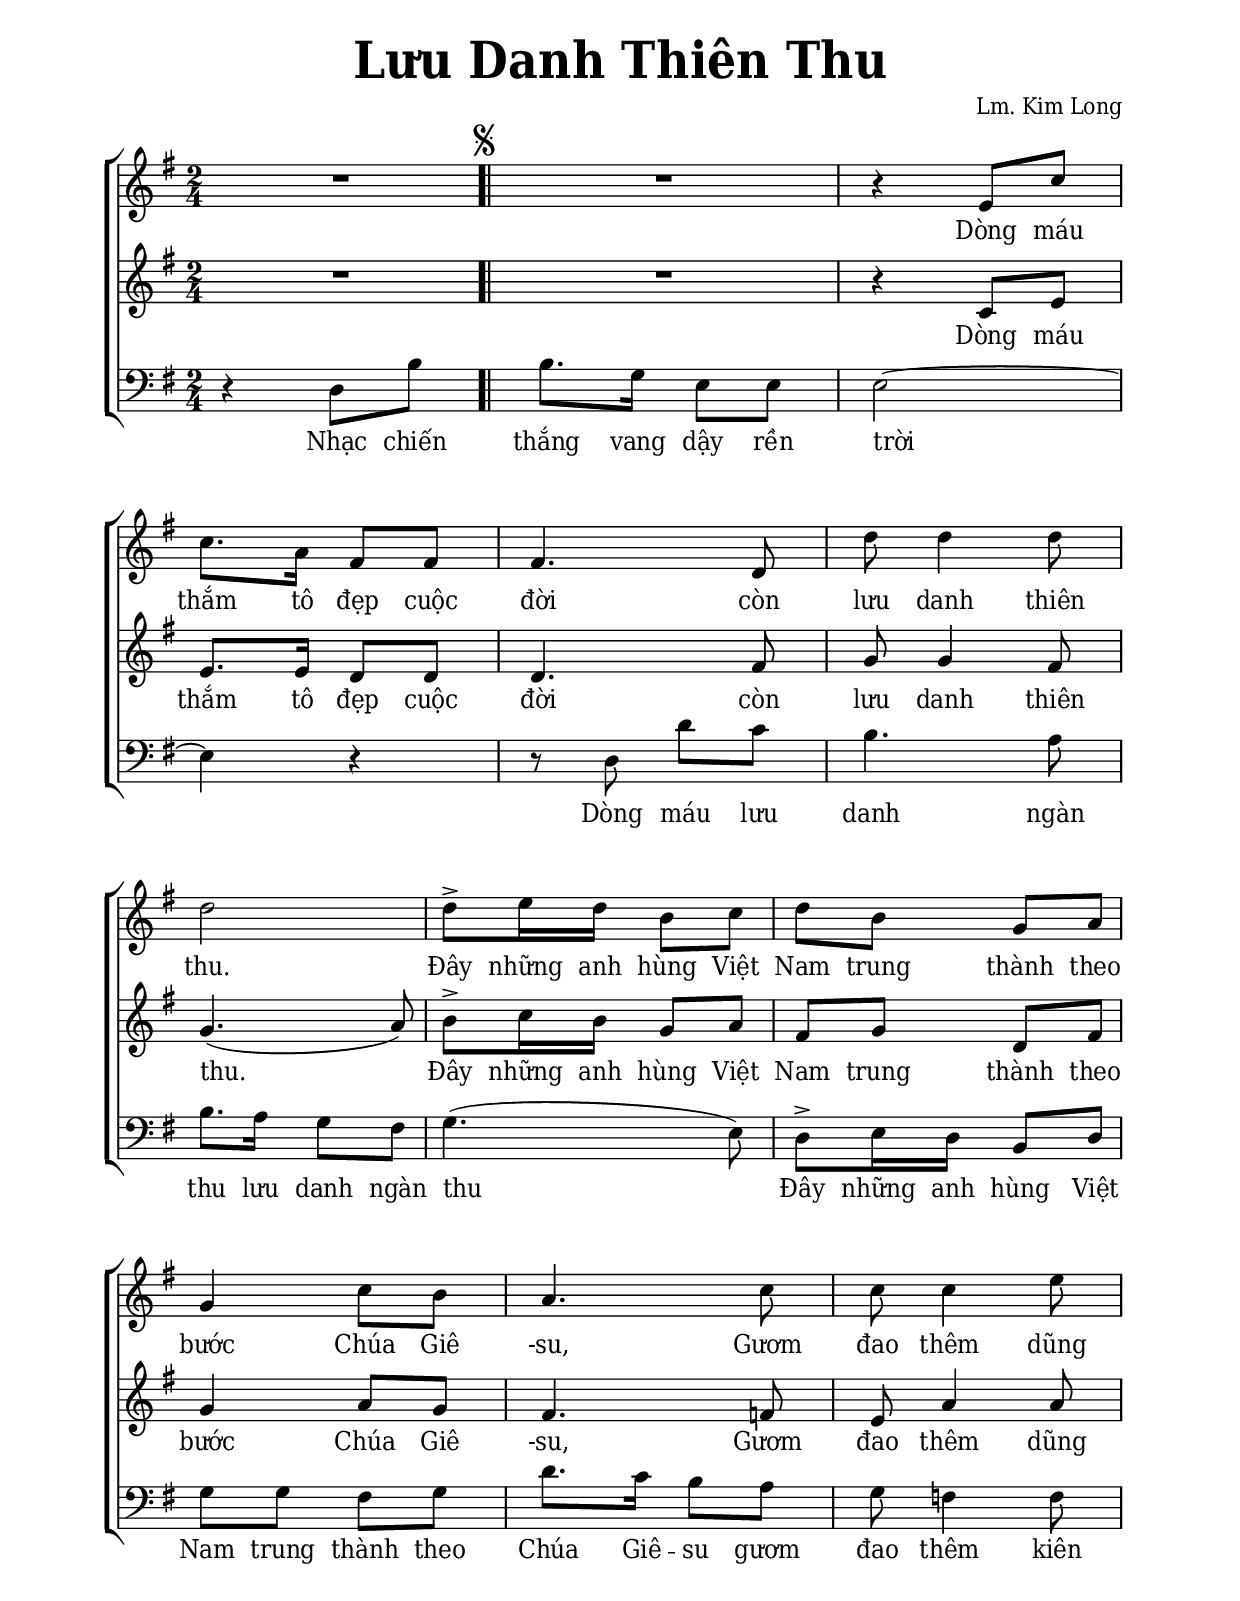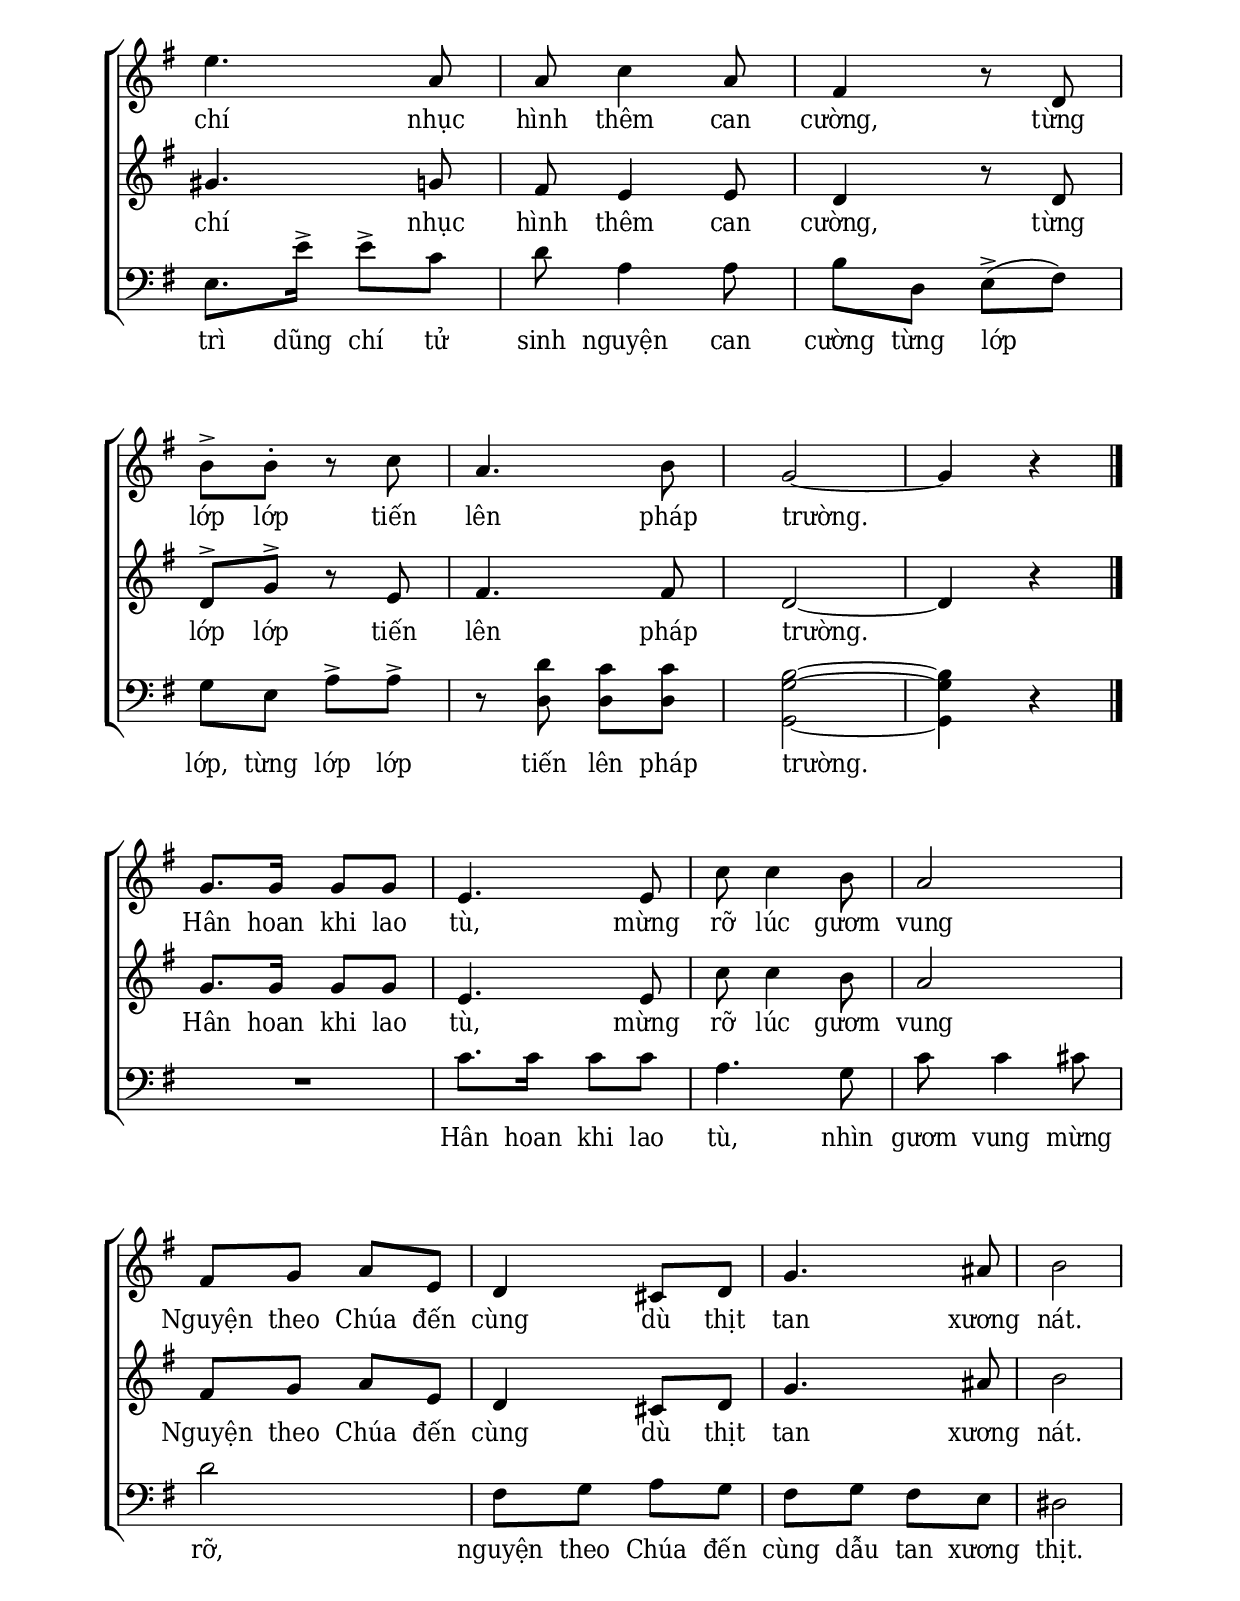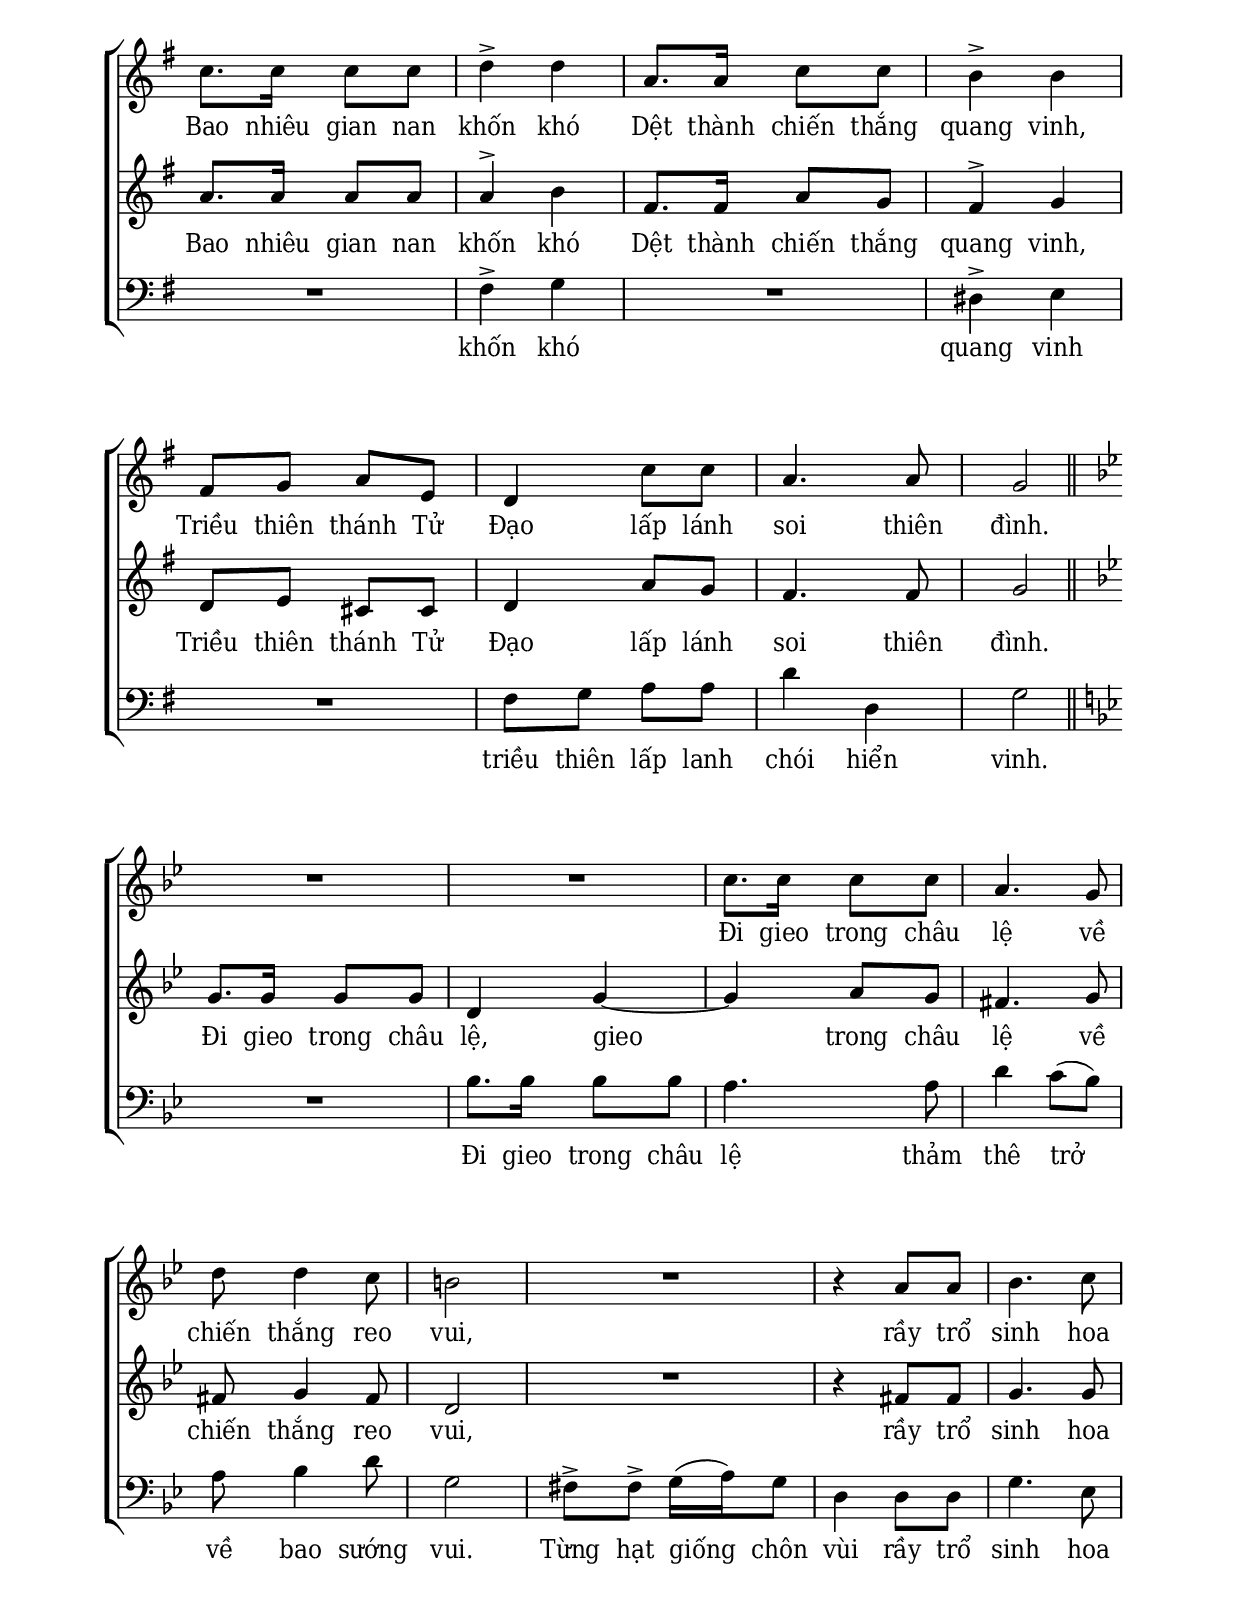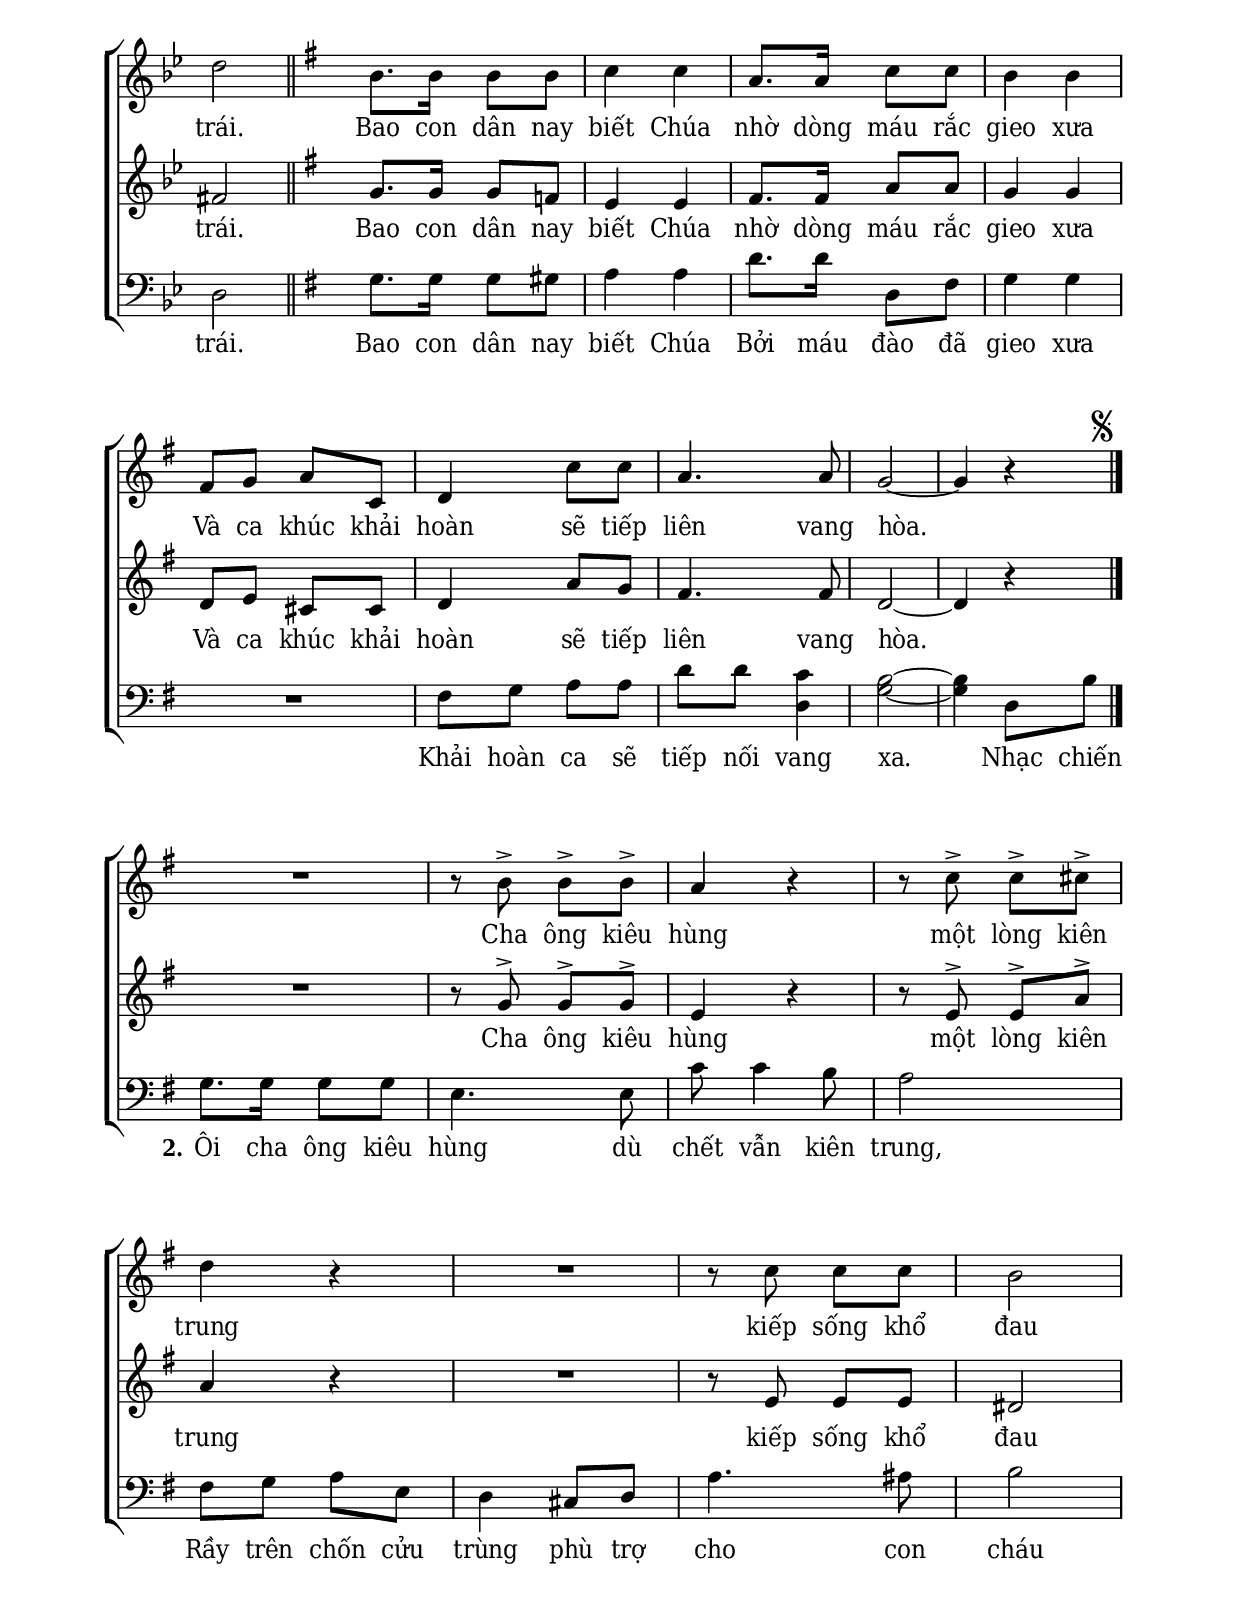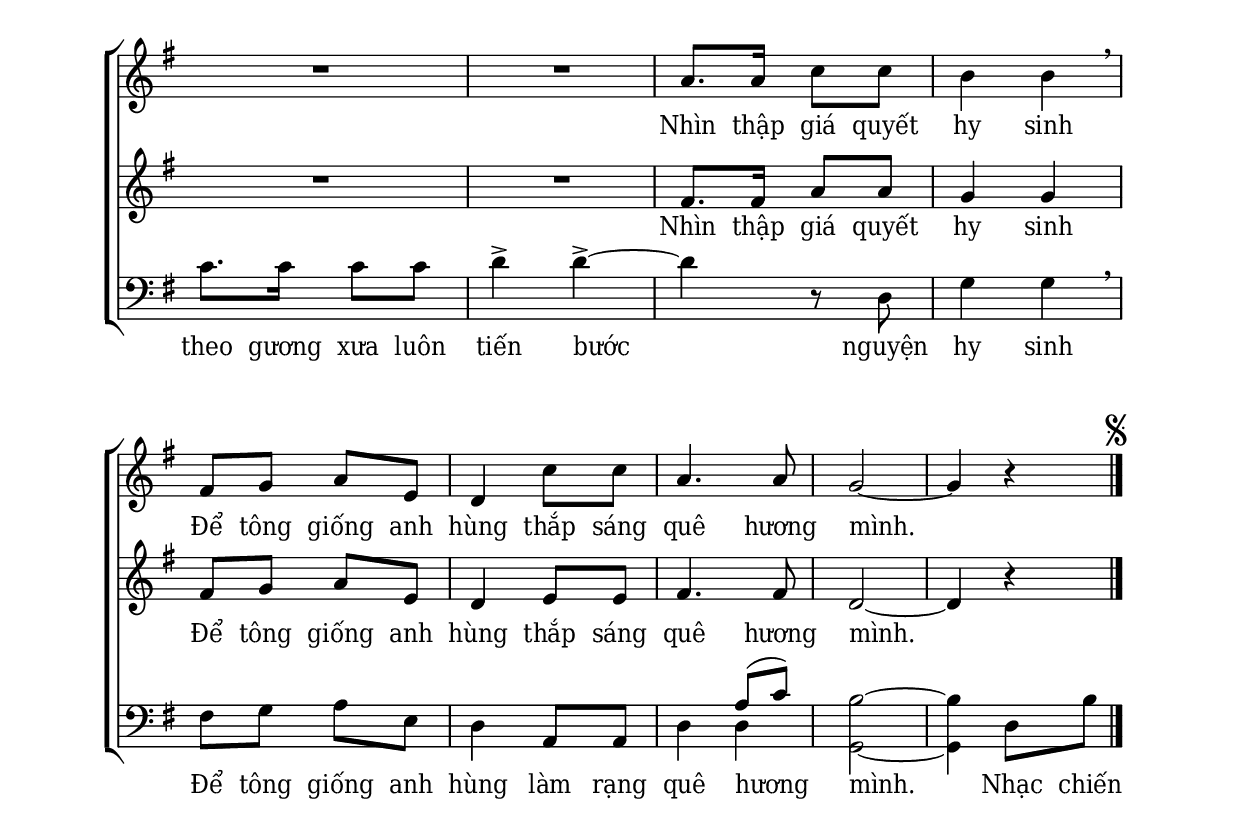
% Cài đặt chung
\version "2.22.1"
\include "english.ly"

\header {
  title = \markup { \fontsize #3 "Lưu Danh Thiên Thu" }
  composer = "Lm. Kim Long"
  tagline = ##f
}

% Nhạc
nhacDiepKhucSop = \relative c' {
  R2
  \once \override Score.RehearsalMark.font-size = #0.1
  \mark \markup { \musicglyph #"scripts.segno" }
  \bar ".|"
  R2
  r4 e8 c' |
  c8. a16 fs8 fs |
  fs4. d8 |
  d' d4 d8 |
  d2 |
  d8 ^> e16 d b8 c |
  d b g a |
  g4 c8 b |
  a4. c8 |
  c c4 e8 |
  e4. a,8 |
  a c4 a8 |
  fs4 r8 d |
  b' ^> b ^. r8 c |
  a4. b8 |
  g2 ~ |
  g4 r \bar "|."
  
  g8. g16 g8 g |
  e4. e8 |
  c' c4 b8 |
  a2 |
  fs8 g a e |
  d4 cs8 d |
  g4. as8 |
  b2 |
  c8. c16 c8 c |
  d4 ^> d |
  a8. a16 c8 c |
  b4 ^> b |
  fs8 g a e |
  d4 c'8 c |
  a4. a8 |
  g2 \bar "||" \break
  
  \set Staff.printKeyCancellation = ##f
  \key bf \major
  R2*2
  c8. c16 c8 c |
  a4. g8 |
  d' d4 c8 |
  b!2 |
  R2
  r4 a8 a |
  bf4. c8 |
  d2 \bar "||"
  
  \key g \major
  b8. b16 b8 b |
  c4 c |
  a8. a16 c8 c |
  b4 b |
  fs8 g a c, |
  d4 c'8 c |
  a4. a8 |
  g2 ~ |
  g4
  \once \override Score.RehearsalMark.font-size = #0.1
  \tweak extra-offset #'(10 . 0)
  \mark \markup { \musicglyph #"scripts.segno" }
  r \bar "|." \break
  
  R2
  r8 b ^> b ^> b ^> |
  a4 r |
  r8 c ^> c ^> cs ^> |
  d4 r |
  R2
  r8 c c c |
  b2 |
  R2*2
  a8. a16 c8 c |
  b4 b \breathe |
  fs8 g a e |
  d4 c'8 c |
  a4. a8 |
  g2 ~ |
  g4 r
  \once \override Score.RehearsalMark.font-size = #0.1
  \mark \markup { \musicglyph #"scripts.segno" }
  \bar "|."
}

nhacDiepKhucAlto = \relative c' {
  R2*2
  r4 c8 e |
  e8. e16 d8 d |
  d4. fs8 |
  g g4 fs8 |
  g4. (a8) |
  b ^> c16 b g8 a |
  fs g d fs |
  g4 a8 g |
  fs4. f!8 |
  e a4 a8 |
  gs4. g!8 |
  fs e4 e8 |
  d4 r8 d |
  d ^> g ^> r e |
  fs4. fs8 |
  d2 ~ |
  d4 r |
  
  g8. g16 g8 g |
  e4. e8 |
  c' c4 b8 |
  a2 |
  fs8 g a e |
  d4 cs8 d |
  g4. as8 |
  b2 |
  a8. a16 a8 a |
  a4 ^> b |
  fs8. fs16 a8 g |
  fs4 ^> g |
  d8 e cs cs |
  d4 a'8 g |
  fs4. fs8 |
  g2 |
  
  \set Staff.printKeyCancellation = ##f
  \key bf \major
  g8. g16 g8 g |
  d4 g ~ |
  g a8 g |
  fs4. g8 |
  fs g4 fs8 |
  d2 |
  R2
  r4 fs8 fs |
  g4. g8 |
  fs2 |
  
  \key g \major
  g8. g16 g8 f! |
  e4 e |
  fs8. fs16 a8 a |
  g4 g |
  d8 e cs cs |
  d4 a'8 g |
  fs4. fs8 |
  d2 ~ |
  d4 r |
  R2
  r8 g ^> g ^> g ^> |
  e4 r |
  r8 e ^> e ^> a ^> |
  a4 r |
  R2
  r8 e e e |
  ds2 |
  R2*2
  fs8. fs16 a8 a |
  g4 g |
  fs8 g a e |
  d4 e8 e |
  fs4. fs8 |
  d2 ~ |
  d4 r
}

nhacDiepKhucBas = \relative c {
  r4 d8 b' |
  b8. g16 e8 e|
  e2 ~ |
  e4 r |
  r8 d d' c |
  b4. a8 |
  b8. a16 g8 fs |
  g4. (e8) |
  d ^> e16 d b8 d |
  g g fs g |
  d'8. c16 b8 a |
  g f!4 f8 |
  e8. e'16 ^> e8 ^> c |
  d a4 a8 |
  b d, e ^> (fs) |
  g e a ^> a ^> |
  r <d d,> <c d,> <c d,> |
  <b g g,>2 ~ |
  <b g g,>4 r |
  R2
  c8. c16 c8 c |
  a4. g8 |
  c8 c4 cs8 |
  d2 |
  fs,8 g a g |
  fs g fs e |
  ds2 |
  R2
  fs4 ^> g |
  R2
  ds4 ^> e |
  R2
  fs8 g a a |
  d4 d, |
  g2 |
  
  \key bf \major
  R2
  bf8. bf16 bf8 bf |
  a4. a8 |
  d4 c8 (bf) |
  a bf4 d8 |
  g,2 |
  fs8 ^> fs ^> g16 (a) g8 |
  d4 d8 d |
  g4. ef8 |
  d2 |
  
  \set Staff.printKeyCancellation = ##f
  \key g \major
  g8. g16 g8 gs |
  a4 a |
  d8. d16 d,8 fs |
  g4 g |
  R2
  fs8 g a a |
  d d <c d,>4 |
  <b g>2 ~ |
  <b g>4 d,8 b' |
  g8. g16 g8 g |
  e4. e8 |
  c'8 c4 b8 |
  a2 |
  fs8 g a e |
  d4cs8 d |
  a'4. as8 |
  b2 |
  c8. c16 c8 c |
  d4 ^> d ^> ~ |
  d r8 d, |
  g4 g \breathe |
  fs8 g a e |
  d4 a8 a |
  d4
  <<
    {
      \voiceOne
      a'8 (c)
    }
    \new Voice = "splitpart" {
      \voiceTwo
      d,4
    }
  >>
  \oneVoice
  <b' g,>2 ~ |
  <b g,>4 d,8 b'
}

% Lời
loiDiepKhucSop = \lyricmode {
  Dòng máu thắm tô đẹp cuộc đời
  còn lưu danh thiên thu.
  Đây những anh hùng Việt Nam trung thành theo bước Chúa Giê -su,
  Gươm đao thêm dũng chí nhục hình thêm can cường,
  từng lớp lớp tiến lên pháp trường.
  
  Hân hoan khi lao tù, mừng rỡ lúc gươm vung
  Nguyện theo Chúa đến cùng dù thịt tan xương nát.
  Bao nhiêu gian nan khốn khó
  Dệt thành chiến thắng quang vinh,
  Triều thiên thánh Tử Đạo lấp lánh soi thiên đình.
  Đi gieo trong châu lệ về chiến thắng reo vui,
  rầy trổ sinh hoa trái.
  Bao con dân nay biết Chúa nhờ dòng máu rắc gieo xưa
  Và ca khúc khải hoàn sẽ tiếp liên vang hòa.
  Cha ông kiêu hùng một lòng kiên trung
  kiếp sống khổ đau
  Nhìn thập giá quyết hy sinh
  Để tông giống anh hùng thắp sáng quê hương mình.
}

loiDiepKhucAlto = \lyricmode {
  Dòng máu thắm tô đẹp cuộc đời
  còn lưu danh thiên thu.
  Đây những anh hùng Việt Nam trung thành theo bước Chúa Giê -su,
  Gươm đao thêm dũng chí nhục hình thêm can cường,
  từng lớp lớp tiến lên pháp trường.
  
  Hân hoan khi lao tù, mừng rỡ lúc gươm vung
  Nguyện theo Chúa đến cùng dù thịt tan xương nát.
  Bao nhiêu gian nan khốn khó
  Dệt thành chiến thắng quang vinh,
  Triều thiên thánh Tử Đạo lấp lánh soi thiên đình.
  Đi gieo trong châu lệ, gieo trong châu lệ
  về chiến thắng reo vui,
  rầy trổ sinh hoa trái.
  Bao con dân nay biết Chúa nhờ dòng máu rắc gieo xưa
  Và ca khúc khải hoàn sẽ tiếp liên vang hòa.
  Cha ông kiêu hùng một lòng kiên trung
  kiếp sống khổ đau
  Nhìn thập giá quyết hy sinh
  Để tông giống anh hùng thắp sáng quê hương mình.
}

loiDiepKhucBas = \lyricmode {
  Nhạc chiến thắng vang dậy rền trời
  Dòng máu lưu danh ngàn thu lưu danh ngàn thu
  Đây những anh hùng Việt Nam trung thành theo Chúa Giê -- su
  gươm đao thêm kiên trì dũng chí
  tử sinh nguyện can cường
  từng lớp lớp, từng lớp lớp tiến lên pháp trường.
  
  Hân hoan khi lao tù,
  nhìn gươm vung mừng rỡ, nguyện theo Chúa đến cùng
  dẫu tan xương thịt.
  khốn khó
  quang vinh
  triều thiên lấp lanh chói hiển vinh.
  Đi gieo trong châu lệ thảm thê
  trở về bao sướng vui.
  Từng hạt giống chôn vùi rầy trổ sinh hoa trái.
  Bao con dân nay biết Chúa
  Bởi máu đào đã gieo xưa
  Khải hoàn ca sẽ tiếp nối vang xa.
  Nhạc chiến
  
  \set stanza = "2."
  Ôi cha ông kiêu hùng dù chết vẫn kiên trung,
  Rầy trên chốn cửu trùng phù trợ cho con cháu
  theo gương xưa luôn tiến bước nguyện hy sinh
  Để tông giống anh hùng làm rạng quê hương mình.
  Nhạc chiến
  
  
}

% Dàn trang
\paper {
  #(set-paper-size "a4")
  top-margin = 15\mm
  bottom-margin = 20\mm
  left-margin = 20\mm
  right-margin = 20\mm
  indent = #0
  #(define fonts
    (make-pango-font-tree
      "Deja Vu Serif Condensed"
      "Deja Vu Serif Condensed"
      "Deja Vu Serif Condensed"
      (/ 20 20)))
  print-page-number = #f
  %page-count = #1
}

TongNhip = {
  \key g \major \time 2/4
  \set Timing.beamExceptions = #'()
  \set Timing.baseMoment = #(ly:make-moment 1/4)
  \set Timing.beatStructure = #'(1 1)
}

% Đổi kích thước nốt cho bè phụ
notBePhu =
#(define-music-function (font-size music) (number? ly:music?)
   (for-some-music
     (lambda (m)
       (if (music-is-of-type? m 'rhythmic-event)
           (begin
             (set! (ly:music-property m 'tweaks)
                   (cons `(font-size . ,font-size)
                         (ly:music-property m 'tweaks)))
             #t)
           #f))
     music)
   music)

\score {
  \new ChoirStaff <<
    \new Staff <<
        \clef treble
        \new Voice = beSop {
          \TongNhip \nhacDiepKhucSop
        }
      \new Lyrics \lyricsto beSop \loiDiepKhucSop
    >>
    \new Staff <<
        \clef treble
        \new Voice = beAlto {
          \TongNhip \nhacDiepKhucAlto
        }
      \new Lyrics \lyricsto beAlto \loiDiepKhucAlto
    >>
    \new Staff <<
        \clef "bass"
        \new Voice = beBas {
          \TongNhip \nhacDiepKhucBas
        }
      \new Lyrics \lyricsto beBas \loiDiepKhucBas
    >>
  >>
  \layout {
    \override Lyrics.LyricSpace.minimum-distance = #1.5
    \override Score.BarNumber.break-visibility = ##(#f #f #f)
    \override Score.SpacingSpanner.uniform-stretching = ##t
  }
}
